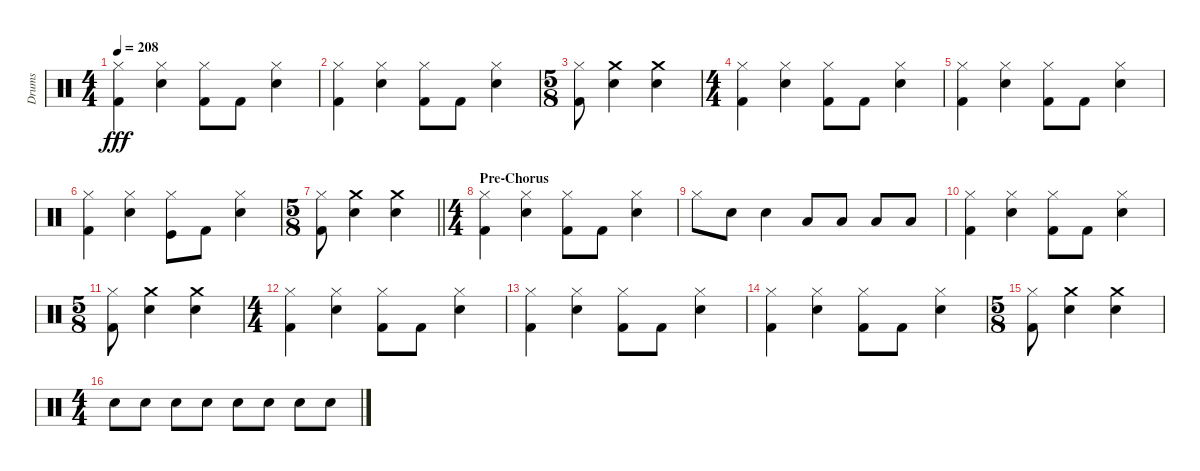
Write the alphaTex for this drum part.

\track ("Drums" "Drums") {instrument percussion}
\staff {score}
\articulation defaults
\ts (4 4)
\tempo 208
\clef neutral
\ks c
("Kick (hit) 2" "Hi-Hat (closed)").4{dy fff} ("Snare (hit) 2" "Hi-Hat (closed)").4 ("Kick (hit) 2" "Hi-Hat (closed)").8 "Kick (hit) 2".8 ("Snare (hit) 2" "Hi-Hat (closed)").4 |
("Kick (hit) 2" "Hi-Hat (closed)").4 ("Snare (hit) 2" "Hi-Hat (closed)").4 ("Kick (hit) 2" "Hi-Hat (closed)").8 "Kick (hit) 2".8 ("Snare (hit) 2" "Hi-Hat (closed)").4 |
\ts (5 8)
("Kick (hit) 2" "Hi-Hat (closed)").8 ("Snare (hit) 2" "Crash medium (hit)").4 ("Crash medium (hit)" "Snare (hit) 2").4 |
\ts (4 4)
("Kick (hit) 2" "Hi-Hat (closed)").4 ("Snare (hit) 2" "Hi-Hat (closed)").4 ("Kick (hit) 2" "Hi-Hat (closed)").8 "Kick (hit) 2".8 ("Snare (hit) 2" "Hi-Hat (closed)").4 |
("Hi-Hat (closed)" "Kick (hit) 2").4 ("Snare (hit) 2" "Hi-Hat (closed)").4 ("Kick (hit) 2" "Hi-Hat (closed)").8 "Kick (hit) 2".8 ("Snare (hit) 2" "Hi-Hat (closed)").4 |
("Kick (hit) 2" "Hi-Hat (closed)").4 ("Snare (hit) 2" "Hi-Hat (closed)").4 ("Hi-Hat (closed)" "Kick (hit)").8 "Kick (hit) 2".8 ("Snare (hit) 2" "Hi-Hat (closed)").4 |
\ts (5 8)
\barLineRight lightlight
("Kick (hit) 2" "Hi-Hat (closed)").8 ("Crash medium (hit)" "Snare (hit) 2").4 ("Crash medium (hit)" "Snare (hit) 2").4 |
\ts (4 4)
\section ("" "Pre-Chorus")
("Kick (hit) 2" "Hi-Hat (closed)").4 ("Snare (hit) 2" "Hi-Hat (closed)").4 ("Kick (hit) 2" "Hi-Hat (closed)").8 "Kick (hit) 2".8 ("Snare (hit) 2" "Hi-Hat (closed)").4 |
"Hi-Hat (closed)".8 "Snare (hit) 2".8 "Snare (hit) 2".4 "Low Tom (hit)".8 "Low Tom (hit)".8 "Low Tom (hit)".8 "Low Tom (hit)".8 |
("Kick (hit) 2" "Hi-Hat (closed)").4 ("Hi-Hat (closed)" "Snare (hit) 2").4 ("Kick (hit) 2" "Hi-Hat (closed)").8 "Kick (hit) 2".8 ("Snare (hit) 2" "Hi-Hat (closed)").4 |
\ts (5 8)
("Kick (hit) 2" "Hi-Hat (closed)").8 ("Crash medium (hit)" "Snare (hit) 2").4 ("Crash medium (hit)" "Snare (hit) 2").4 |
\ts (4 4)
("Hi-Hat (closed)" "Kick (hit) 2").4 ("Snare (hit) 2" "Hi-Hat (closed)").4 ("Kick (hit) 2" "Hi-Hat (closed)").8 "Kick (hit) 2".8 ("Snare (hit) 2" "Hi-Hat (closed)").4 |
("Kick (hit) 2" "Hi-Hat (closed)").4 ("Snare (hit) 2" "Hi-Hat (closed)").4 ("Hi-Hat (closed)" "Kick (hit) 2").8 "Kick (hit) 2".8 ("Snare (hit) 2" "Hi-Hat (closed)").4 |
("Kick (hit) 2" "Hi-Hat (closed)").4 ("Snare (hit) 2" "Hi-Hat (closed)").4 ("Kick (hit) 2" "Hi-Hat (closed)").8 "Kick (hit) 2".8 ("Hi-Hat (closed)" "Snare (hit) 2").4 |
\ts (5 8)
("Hi-Hat (closed)" "Kick (hit) 2").8 ("Crash medium (hit)" "Snare (hit) 2").4 ("Crash medium (hit)" "Snare (hit) 2").4 |
\ts (4 4)
"Snare (hit) 2".8 "Snare (hit) 2".8 "Snare (hit) 2".8 "Snare (hit) 2".8 "Snare (hit) 2".8 "Snare (hit) 2".8 "Snare (hit) 2".8 "Snare (hit) 2".8
